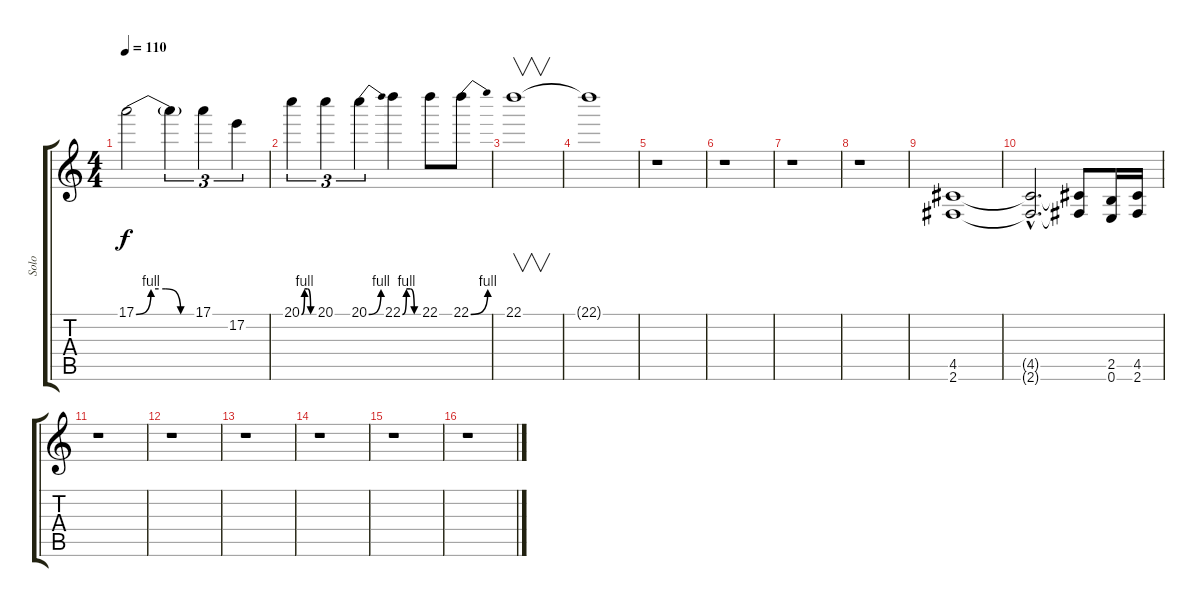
\track ("Solo" "Solo") {instrument overdrivenguitar}
\staff {score tabs}
\tuning (E4 B3 G3 D3 A2 E2) {hide}
\ts (4 4)
\tempo 110
\clef g2
\ks c
17.1{be (custom 0 0 15 4 30 4 45 0 60 0)}.2{dy f} 17.1{t}.4{tu (3 2)} 17.1.4{tu (3 2)} 17.2.4{tu (3 2)} |
20.1{be (custom 0 0 15 4 30 4 45 0 60 0)}.4{tu (3 2)} 20.1.4{tu (3 2)} 20.1{be (bend 0 0 60 4)}.4{tu (3 2)} 22.1{be (custom 0 0 15 4 30 4 45 0 60 0)}.4 22.1.8 22.1{be (bend 0 0 60 4)}.8 |
22.1.1{v} |
22.1{t}.1 |
r.1 |
r.1 |
r.1 |
r.1 |
(4.5 2.6).1 |
(4.5{hac t} 2.6{hac t}).2{d} (4.5{t} 2.6{t}).8 (2.5 0.6).16 (4.5 2.6).16 |
r.1 |
r.1 |
r.1 |
r.1 |
r.1 |
r.1
